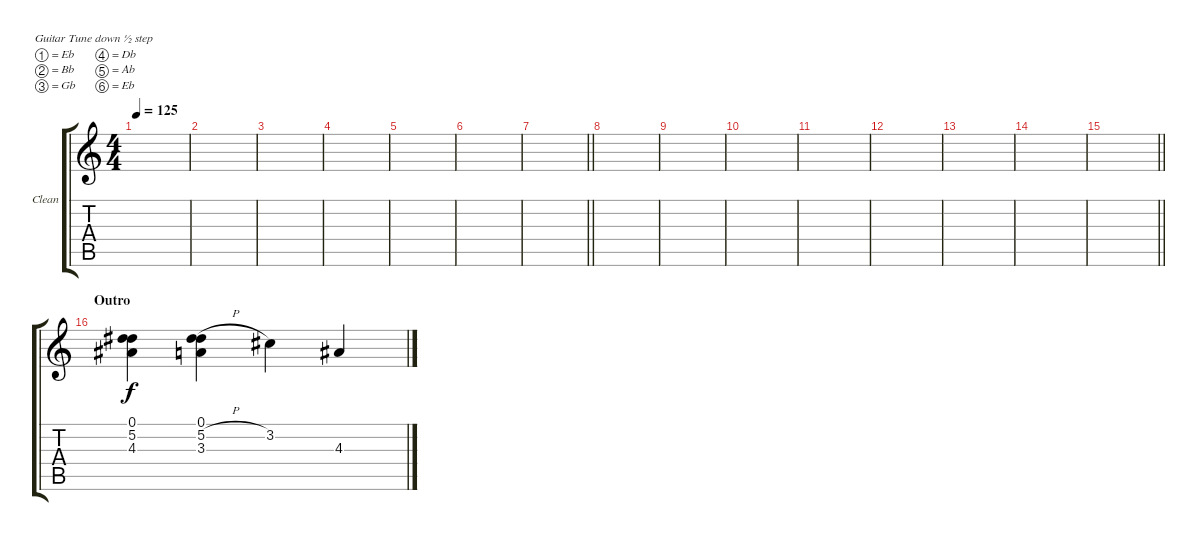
\defaultSystemsLayout 4
\bracketExtendMode groupsimilarinstruments
\firstSystemTrackNameOrientation horizontal
\otherSystemsTrackNameOrientation horizontal
\chordDiagramsInScore
\track ("Clean" "Clean") {instrument electricguitarclean}
\staff {score tabs}
\tuning (Eb4 Bb3 Gb3 Db3 Ab2 Eb2)
\ts (4 4)
\tempo 125
\clef g2
\ks c
|
|
|
|
|
|
\barLineRight lightlight
|
|
|
|
|
|
|
|
\barLineRight lightlight
|
\section ("" "Outro")
(0.1 5.2 4.3).4 (3.3 5.2{h} 0.1).4 3.2.4 4.3.4
